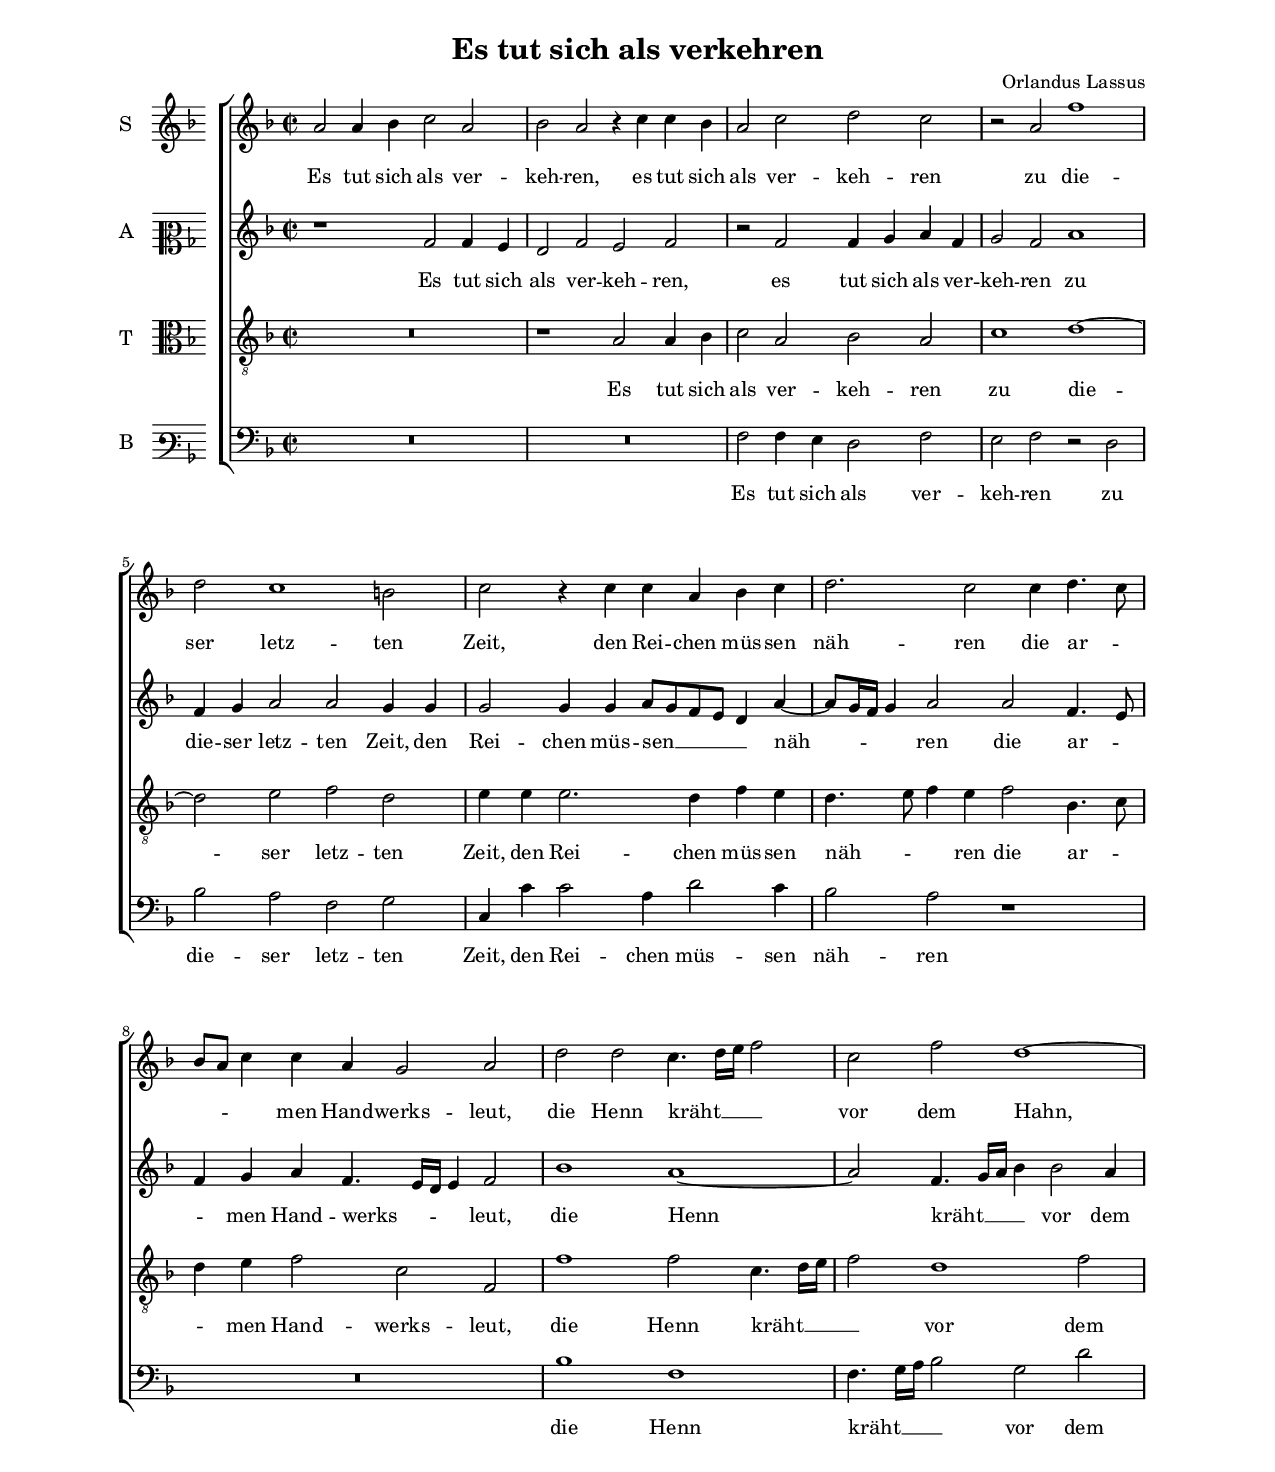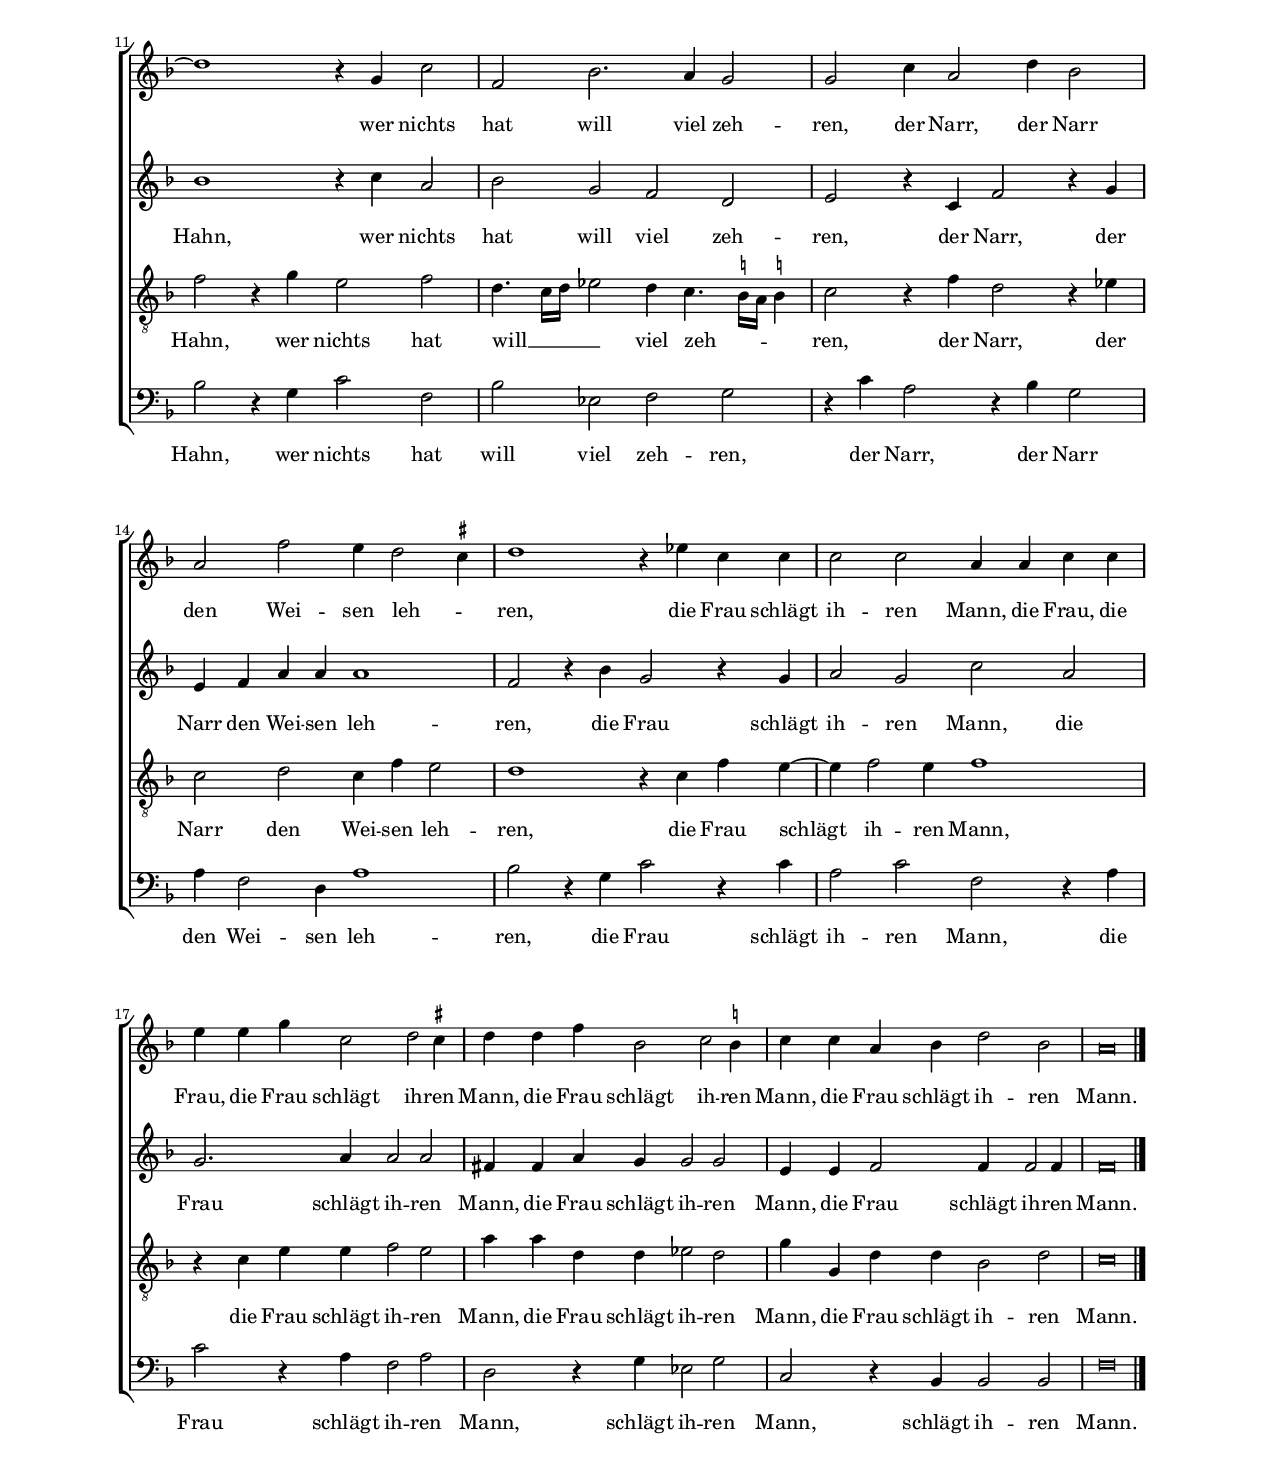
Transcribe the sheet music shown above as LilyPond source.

\header
{
  title="Es tut sich als verkehren"
  composer="Orlandus Lassus"
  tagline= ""
}

\version "2.18.2"
\include "deutsch.ly"
#(set-global-staff-size 16)
#(set-default-paper-size "letter")
#(ly:set-option 'point-and-click #f)

	
global = {
	\key f \major
	\time 2/2 \set Score.measureLength = #(ly:make-moment 2/1)
	}

	ficta = { \once \set suggestAccidentals = ##t }
	
	forget = #(define-music-function (parser location music) (ly:music?) #{
		\accidentalStyle forget
		$music
		\accidentalStyle default
		#})
	
	m = \melisma
	me = \melismaEnd


\paper
	{
	top-margin = 2 \cm
	bottom-margin = 2 \cm
	left-margin = 2.2 \cm
	right-margin = 2.2 \cm
	ragged-bottom = ##f
	ragged-last-bottom = ##f
	print-page-number = ##f
	system-system-spacing = #'((basic-distance . 18) (minimum-distance . 14) (padding . 6) (strechability . 150))
%	systems-per-page = 3
%	min-systems-per-page = 3
%	oddHeaderMarkup = \markup { \fill-line { \null \null \column \right-align { \fontsize #1 \fromproperty #'page:page-number-string \null } } }
%	evenHeaderMarkup = \markup { \column \right-align { \fontsize #1 \fromproperty #'page:page-number-string \null } }
	}


incipitcantus = \markup { \score {
	{
	\set Staff.instrumentName = \markup { \fontsize #1 "S" }
	\key f \major
	\clef violin
	s4 \bar ""
	}
	\layout  {
	raggedright = ##t
	indent = 0.8 \cm
	line-width = 1.6 \cm
	\context { \Staff \remove Time_signature_engraver }
	\override Staff.Clef.Y-extent = #'(0 . 0)
	}} \hspace #1 }
	
      
incipitaltus = \markup { \score {
	{
	\set Staff.instrumentName = \markup { \fontsize #1 "A" }
	\key f \major
	\clef mezzosoprano
	s4 \bar ""
	}
	\layout  {
	raggedright = ##t
	indent = 0.8 \cm
	line-width = 1.6 \cm
	\context { \Staff \remove Time_signature_engraver }
	\override Staff.Clef.Y-extent = #'(0 . 0)
	}} \hspace #1 }


incipittenor = \markup { \score {
	{
	\set Staff.instrumentName = \markup { \fontsize #1 "T" }
	\key f \major
	\clef alto
	s4 \bar ""
	}
	\layout  {
	raggedright = ##t
	indent = 0.8 \cm
	line-width = 1.6 \cm
	\context { \Staff \remove Time_signature_engraver }
	\override Staff.Clef.Y-extent = #'(0 . 0)
	}} \hspace #1 }


incipitbassus = \markup { \score {
	{
	\set Staff.instrumentName = \markup { \fontsize #1 "B" }
	\key f \major
	\clef varbaritone
	s4 \bar ""
	}
	\layout  {
	raggedright = ##t
	indent = 0.8 \cm
	line-width = 1.6 \cm
	\context { \Staff \remove Time_signature_engraver }
	\override Staff.Clef.Y-extent = #'(0 . 0)
	}} \hspace #1 }


cantus =  \relative c''
	{
	a2 a4 b c2 a
	b2 a r4 c c b
	a2 c d c
	r2 a f'1
%5
	d2 c1 h2 |
	c2 r4 c c a b c
	d2. c2 c4 d4. c8
	b8 a c4 c a g2 a
	d2 d c4. d16 e f2
%10
	c2 f d1~ |
	d1 r4 g, c2
	f,2 b2. a4 g2
	g2 c4 a2 d4 b2
	a2 f' e4 d2 \ficta cis4
%15
	d1 r4 es c c |
	c2 c a4 a c c
	e4 e g c,2 d \ficta cis4
	d4 d f b,2 c \ficta h4
	c4 c a b d2 b
%20
	a\breve \bar "|." |
	}


altus =  \relative c'
        {
	r1 f2 f4 e
	d2 f e f
	r2 f f4 g a f
	g2 f a1
%5
	f4 g a2 a g4 g |
	g2 g4 g a8 g f e d4 a'~
	a8 g16 f g4 a2 a f4. e8
	f4 g a f4. e16 d e4 f2
	b1 a~
%10
	a2 f4. g16 a b4 b2 a4 |
	b1 r4 c a2
	b2 g f d
	e2 r4 c f2 r4 g
	e4 f a a a1
%15
	f2 r4 b g2 r4 g |
	a2 g c a
	g2. a4 a2 a
	fis4 fis a g g2 g
	e4 e f2 f4 f2 f4
%20
	f\breve |
	}


tenor =  \relative c'
	{
	R\breve
	r1 a2 a4 b
	c2 a b a
	c1 d~
%5
	d2 e f d |
	e4 e e2. d4 f e
	d4. e8 f4 e f2 b,4. c8
	d4 e f2 c f,
	f'1 f2 c4. d16 e
%10
	f2 d1 f2 |
	f2 r4 g e2 f
	d4. c16 d es2 d4 c4. \ficta \stemDown h16 a \stemNeutral \ficta h!4
	c2 r4 f d2 r4 es
	c2 d c4 f e2
%15
	d1 r4 c f e~ |
	e4 f2 e4 f1
	r4 c e e f2 e
	a4 a d, d es2 d
	g4 g, d' d b2 d
%20
	c\breve |
	}


bassus  =  \relative c
	{
	R\breve
	R\breve
	f2 f4 e d2 f
	e2 f r d
%5
	b'2 a f g |
	c,4 c' c2 a4 d2 c4
	b2 a r1
	R\breve
	b1 f
%10
	f4. g16 a b2 g d' |
	b2 r4 g c2 f,
	b2 es, f g
	r4 c a2 r4 b g2
	a4 f2 d4 a'1
%15
	b2 r4 g c2 r4 c |
	a2 c f, r4 a
	c2 r4 a f2 a
	d,2 r4 g es2 g
	c,2 r4 b b2 b
%20
	f'\breve |
	}

lyricscantus = \lyricmode {
	Es tut sich als ver -- keh -- ren,
	es tut sich als ver -- keh -- ren
	zu die -- ser letz -- ten Zeit,
	den Rei -- chen müs -- sen näh -- ren
	die ar -- _ _ _ _ men Hand -- werks -- leut,
	die Henn kräht __ _ _ _ vor dem Hahn,
	wer nichts hat will viel zeh -- ren,
	der Narr,
	der Narr den Wei -- sen leh -- _ ren,
	die Frau schlägt ih -- ren Mann,
	die Frau,
	die Frau,
	die Frau schlägt ih -- ren Mann,
	die Frau schlägt ih -- ren Mann,
	die Frau schlägt ih -- ren Mann.
	}


lyricsaltus = \lyricmode {
	Es tut sich als ver -- keh -- ren,
	es tut sich als ver -- keh -- ren
	zu die -- ser letz -- ten Zeit,
	den Rei -- chen müs -- sen __ _ _ _ _ näh -- _ _ _ ren
	die ar -- _ _ men Hand -- werks -- _ _ _ leut,
	die Henn kräht __ _ _ _ vor dem Hahn,
	wer nichts hat will viel zeh -- ren,
	der Narr,
	der Narr den Wei -- sen leh -- ren,
	die Frau schlägt ih -- ren Mann,
	die Frau schlägt ih -- ren Mann,
	die Frau schlägt ih -- ren Mann,
	die Frau schlägt ih -- ren Mann.
	}


lyricstenor = \lyricmode {
	Es tut sich als ver -- keh -- ren
	zu die -- ser letz -- ten Zeit,
	den Rei -- chen müs -- sen näh -- _ _ ren
	die ar -- _ _ men Hand -- werks -- leut,
	die Henn kräht __ _ _ _ vor dem Hahn,
	wer nichts hat will __ _ _ _ viel zeh -- _ _ _ ren,
	der Narr,
	der Narr den Wei -- sen leh -- ren,
	die Frau schlägt ih -- ren Mann,
	die Frau schlägt ih -- ren Mann,
	die Frau schlägt ih -- ren Mann,
	die Frau schlägt ih -- ren Mann.
	}


lyricsbassus = \lyricmode {
	Es tut sich als ver -- keh -- ren
	zu die -- ser letz -- ten Zeit,
	den Rei -- chen müs -- sen näh -- ren
	die Henn kräht __ _ _ _ vor dem Hahn,
	wer nichts hat will viel zeh -- ren,
	der Narr,
	der Narr den Wei -- sen leh -- ren,
	die Frau schlägt ih -- ren Mann,
	die Frau schlägt ih -- ren Mann,
	schlägt ih -- ren Mann,
	schlägt ih -- ren Mann.
	}


\score
{  
	% \transpose {
	\new ChoirStaff \with { \override StaffGrouper.staff-staff-spacing.basic-distance = #13 }
	<<

	\new Staff << \global
	\new Voice="v1" {
		\set Staff.instrumentName=\incipitcantus
		\set Staff.midiInstrument = "reed organ"
		\clef "violin"
		\cantus }
	\new Lyrics \lyricsto "v1" {\lyricscantus }
	>>


	\new Staff << \global
	\new Voice="v2" {
		\set Staff.instrumentName=\incipitaltus
		\set Staff.midiInstrument = "reed organ"
		\clef "violin" 
		\altus}
	\new Lyrics \lyricsto "v2" {\lyricsaltus }
	>>


	\new Staff << \global
	\new Voice="v3" {
		\set Staff.instrumentName=\incipittenor
		\set Staff.midiInstrument = "reed organ"
		\clef "G_8"
		\tenor }
	\new Lyrics \lyricsto "v3" {\lyricstenor }
	>>


	\new Staff << \global
	\new Voice="v4" {
		\set Staff.instrumentName=\incipitbassus
		\set Staff.midiInstrument = "reed organ"
		\clef "bass" 
		\bassus }
	\new Lyrics \lyricsto "v4" {\lyricsbassus}
	>>

	>>
	% } % transpose

	\layout
	{
	indent = 1.7 \cm
	\context { \Lyrics \override VerticalAxisGroup.nonstaff-relatedstaff-spacing.padding = #2 }
	\context { \Staff \override TimeSignature.break-visibility = #end-of-line-invisible }
%	\context { \Staff \override InstrumentName.X-offset = #'-25 }
	\context { \Voice \override Slur.transparent = ##t }
%	\context { \Voice \override AccidentalSuggestion.avoid-slur = #'ignore }
%	\context { \Voice \override AccidentalSuggestion.outside-staff-priority = ##f }
%	\context { \Score \override BarNumber.padding = #2 }
	\context { \Voice \override NoteHead.style = #'baroque }
	}

\midi
	{
    	\tempo 2 = 85
	}
	
}


% EOF